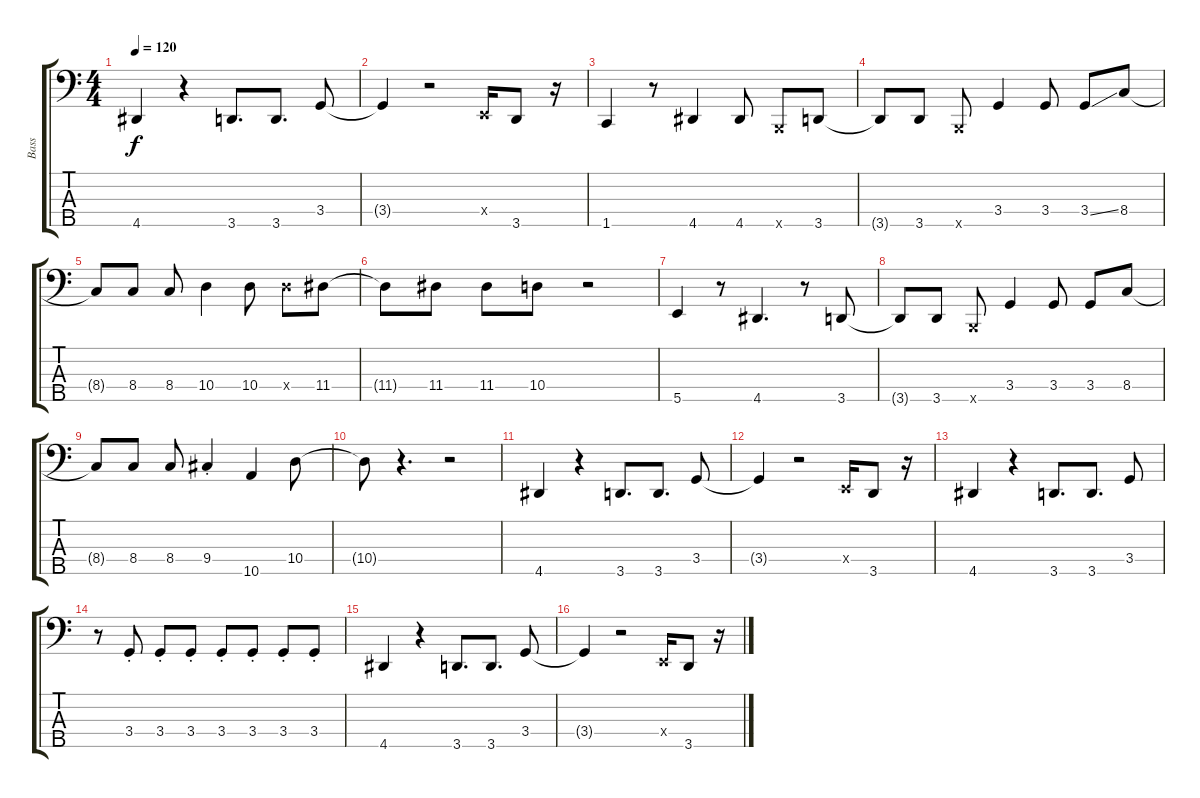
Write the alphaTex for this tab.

\track ("Bass" "Bass") {instrument electricbassfinger}
\staff {score tabs}
\tuning (G2 D2 A1 E1 B0) {hide}
\ts (4 4)
\tempo 120
\clef f4
\ks c
4.5.4{dy f} r.4 3.5.8{d} 3.5.8{d} 3.4.8 |
3.4{t}.4 r.2 0.4{x}.16 3.5.8 r.16 |
1.5.4 r.8 4.5.4 4.5.8 0.5{x}.8 3.5.8 |
3.5{t}.8 3.5.8 0.5{x}.8 3.4.4 3.4.8 3.4{ss}.8 8.4.8 |
8.4{t}.8 8.4.8 8.4.8 10.4.4 10.4.8 10.4{x}.8 11.4.8 |
11.4{t}.8 11.4.8 11.4.8 10.4.8 r.2 |
5.5.4 r.8 4.5.4{d} r.8 3.5.8 |
3.5{t}.8 3.5.8 0.5{x}.8 3.4.4 3.4.8 3.4.8 8.4.8 |
8.4{t}.8 8.4.8 8.4.8 9.4{st}.4 10.5.4 10.4.8 |
10.4{t}.8 r.4{d} r.2 |
4.5.4 r.4 3.5.8{d} 3.5.8{d} 3.4.8 |
3.4{t}.4 r.2 0.4{x}.16 3.5.8 r.16 |
4.5.4 r.4 3.5.8{d} 3.5.8{d} 3.4.8 |
r.8 3.4{st}.8 3.4{st}.8 3.4{st}.8 3.4{st}.8 3.4{st}.8 3.4{st}.8 3.4{st}.8 |
4.5.4 r.4 3.5.8{d} 3.5.8{d} 3.4.8 |
3.4{t}.4 r.2 0.4{x}.16 3.5.8 r.16
